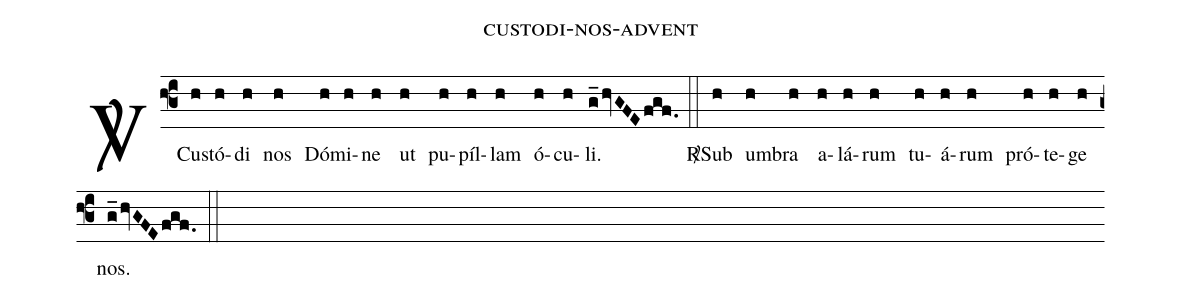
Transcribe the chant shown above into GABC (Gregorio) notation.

name: custodi-nos-advent;
%%
(f3)<v>\Vbar</v> Cu(h)stó(h)di(h) nos(h) Dó(h)mi(h)ne(h) ut(h) pu(h)píl(h)lam(h) ó(h)cu(h)li.(g_/hvGFEfgf.) (::)
<v>\Rbar</v> Sub(h) um(h)bra(h) a(h)lá(h)rum(h) tu(h)á(h)rum(h) pró(h)te(h)ge(h) nos.(g_/hvGFEfgf.) (::)
